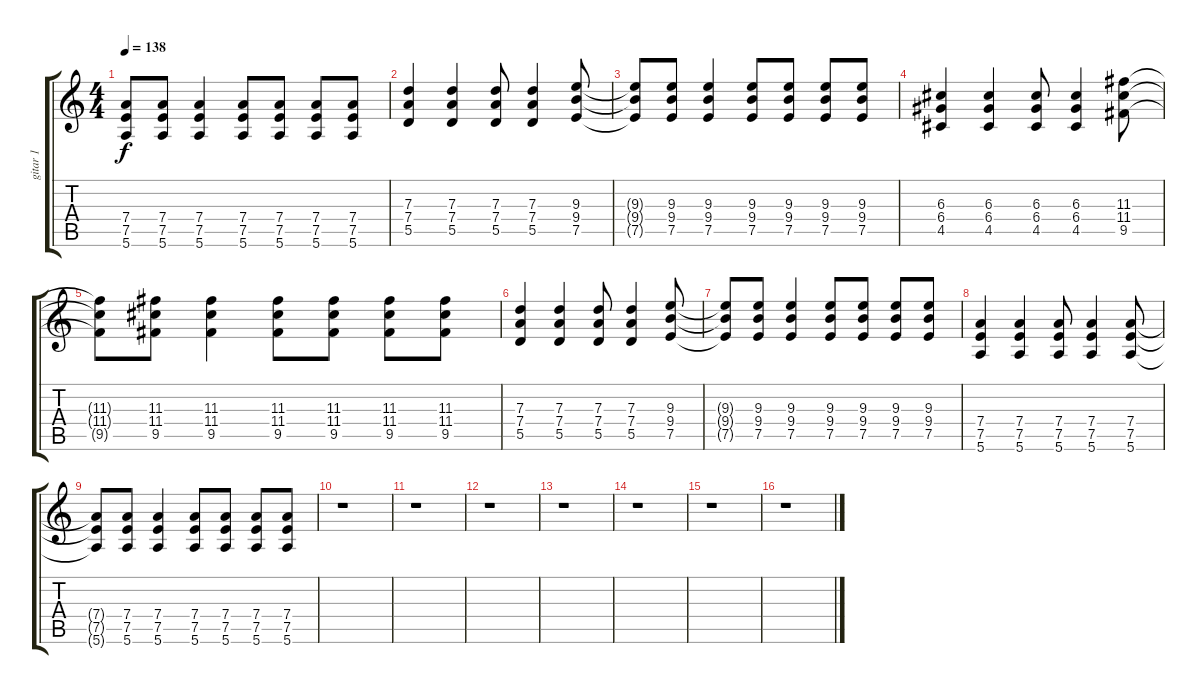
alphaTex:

\track ("gitar 1" "gitar 1") {instrument acousticguitarsteel}
\staff {score tabs}
\tuning (E4 B3 G3 D3 A2 E2) {hide}
\ts (4 4)
\tempo 138
\clef g2
\ks c
(7.4{t} 7.5{t} 5.6{t}).8{dy f} (7.4 7.5 5.6).8 (7.4 7.5 5.6).4 (7.4 7.5 5.6).8 (7.4 7.5 5.6).8 (7.4 7.5 5.6).8 (7.4 7.5 5.6).8 |
(7.3 7.4 5.5).4 (7.3 7.4 5.5).4 (7.3 7.4 5.5).8 (7.3 7.4 5.5).4 (9.3 9.4 7.5).8 |
(9.3{t} 9.4{t} 7.5{t}).8 (9.3 9.4 7.5).8 (9.3 9.4 7.5).4 (9.3 9.4 7.5).8 (9.3 9.4 7.5).8 (9.3 9.4 7.5).8 (9.3 9.4 7.5).8 |
(6.3 6.4 4.5).4 (6.3 6.4 4.5).4 (6.3 6.4 4.5).8 (6.3 6.4 4.5).4 (11.3 11.4 9.5).8 |
(11.3{t} 11.4{t} 9.5{t}).8 (11.3 11.4 9.5).8 (11.3 11.4 9.5).4 (11.3 11.4 9.5).8 (11.3 11.4 9.5).8 (11.3 11.4 9.5).8 (11.3 11.4 9.5).8 |
(7.3 7.4 5.5).4 (7.3 7.4 5.5).4 (7.3 7.4 5.5).8 (7.3 7.4 5.5).4 (9.3 9.4 7.5).8 |
(9.3{t} 9.4{t} 7.5{t}).8 (9.3 9.4 7.5).8 (9.3 9.4 7.5).4 (9.3 9.4 7.5).8 (9.3 9.4 7.5).8 (9.3 9.4 7.5).8 (9.3 9.4 7.5).8 |
(7.4 7.5 5.6).4 (7.4 7.5 5.6).4 (7.4 7.5 5.6).8 (7.4 7.5 5.6).4 (7.4 7.5 5.6).8 |
(7.4{t} 7.5{t} 5.6{t}).8 (7.4 7.5 5.6).8 (7.4 7.5 5.6).4 (7.4 7.5 5.6).8 (7.4 7.5 5.6).8 (7.4 7.5 5.6).8 (7.4 7.5 5.6).8 |
r.1 |
r.1 |
r.1 |
r.1 |
r.1 |
r.1 |
r.1
